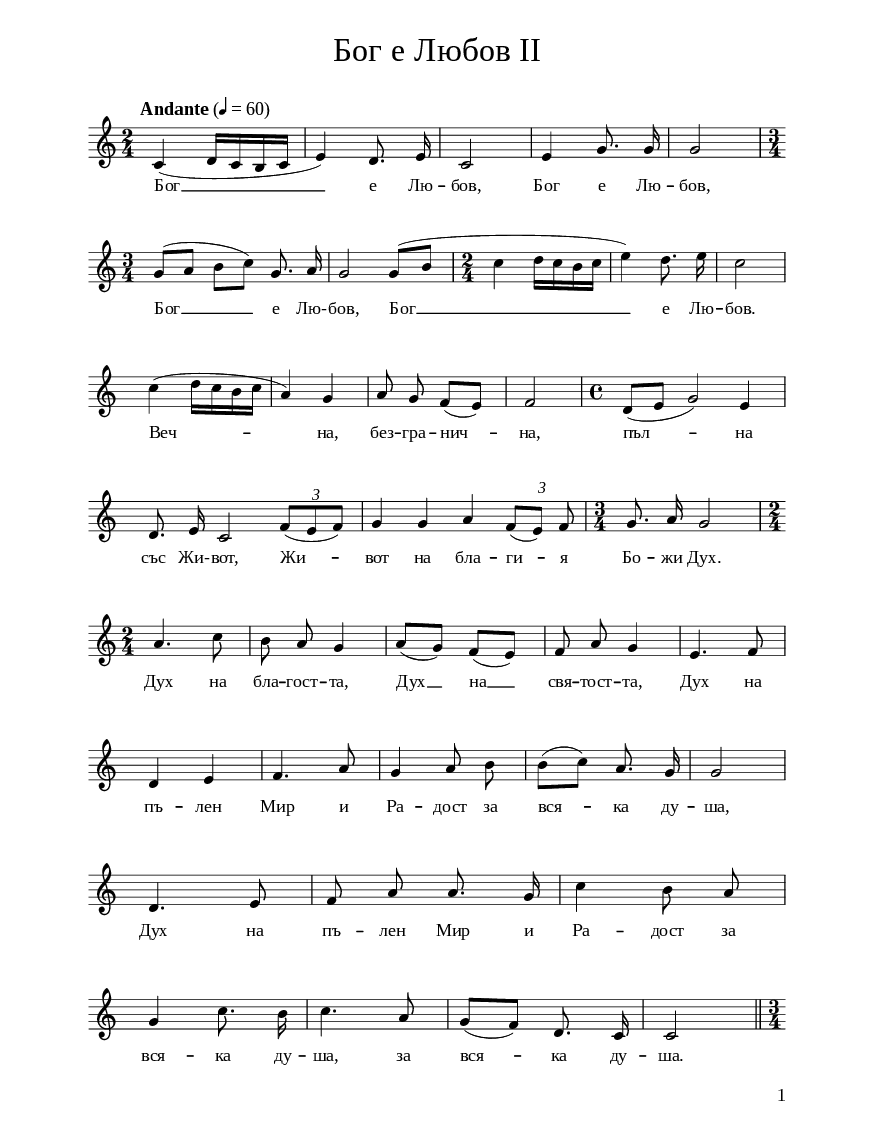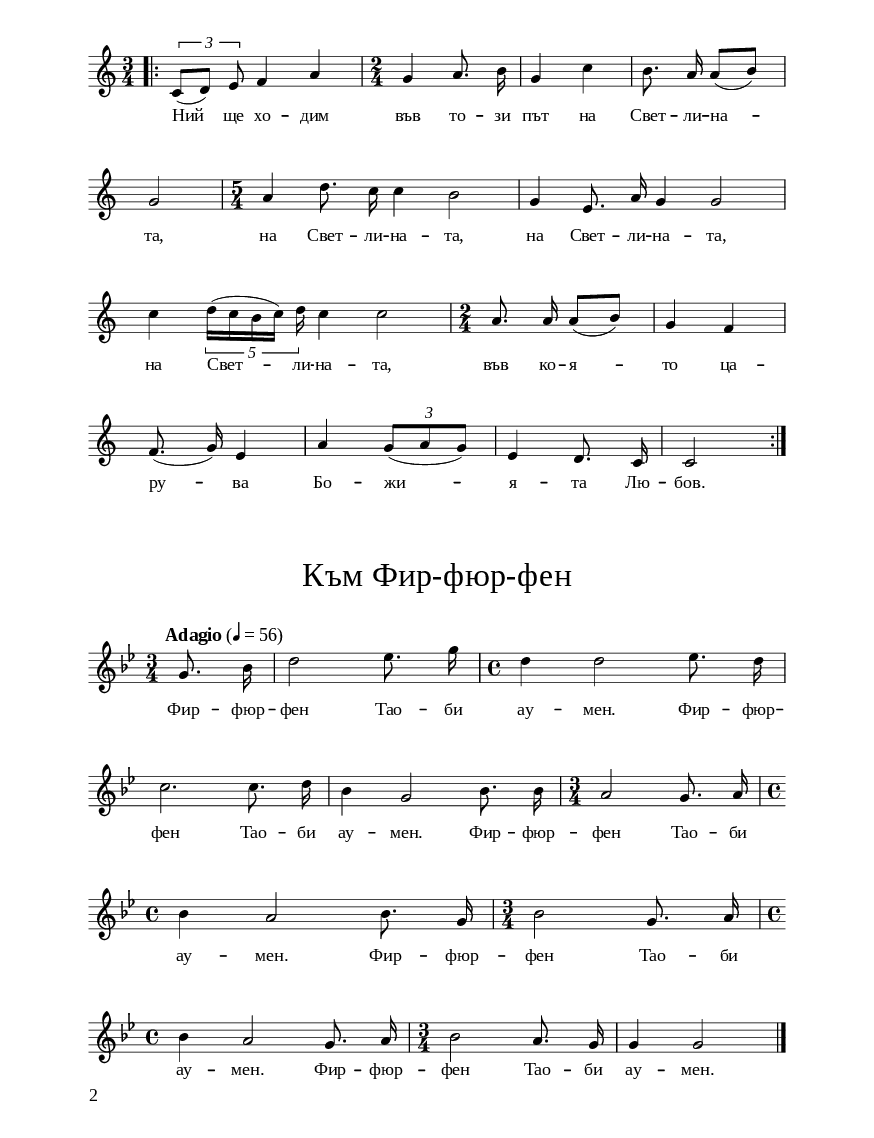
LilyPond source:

\version "2.24.2"

% include paper part and global functions
\include "include/globals.ily"

\bookpart {
  \label #'ref166
  \tocItem \markup "Бог е Любов II"
  \include "include/bookpart-paper.ily"
  \score {
    \include "include/score-layout.ily"

    \new Voice \absolute {
      \clef treble
      \key c \major
      \time 2/4
      \tempoFunc "Andante" 4 "60"
      \autoBeamOff
      c'4 (  d'16 [  c'16  b16  c'16 ]
      | % 2
      e'4 )  d'8.  e'16 | % 3
      c'2 | % 4
      e'4  g'8.  g'16 | % 5
      g'2 \break | % 6
      \time 3/4 g'8 ( [  a'8 ]  b'8 [  c''8 ) ]  % 7
      g'8.   a'16 |  g'2 % 8
      g'8 ( [  b'8 ] | % 9
      \time 2/4 c''4  d''16 [  c''16  b'16
      c''16 ] |
      e''4 )  d''8.  e''16 | % 11
      c''2 \break | % 12
      c''4 (  d''16 [  c''16  b'16
      c''16 ] | % 13
      a'4 )  g'4 | % 14
      a'8  g'8  f'8 ( [  e'8 ) ] | % 15
      f'2 | % 16
      \time 4/4  | % 16
      d'8 ( [  e'8  ]  g'2 ) e'4 | \break % 17
      d'8.  e'16  c'2 \once \omit
      TupletBracket
      \times 2/3  {
        f'8 ( [  e'8  f'8 ) ]
      }
      |  % 18
      g'4  g'4  a'4 \once \omit TupletBracket
      \times 2/3  {
        f'8 ( [  e'8 )  ] f'8
      }
      | % 19
      \time 3/4  | % 19
      g'8.  a'16  g'2 |
      \time 2/4  |
      a'4.  c''8 |  % 21
      b'8  a'8  g'4 |  % 22
      a'8 ( [  g'8 ) ]  f'8 ( [  e'8 ) ]
      | % 23
      f'8  a'8  g'4 | % 24
      e'4.  f'8 | % 25
      d'4  e'4 | % 26
      f'4.  a'8   | % 27
      g'4  a'8  b'8 | % 28
      b'8 ( [  c''8 ) ]  a'8.  g'16 | % 29
      g'2 \break |
      d'4.  e'8 | % 31
      f'8  a'8  a'8.  g'16 | % 32
      c''4  b'8  a'8 \break | % 33
      g'4  c''8.  b'16 | % 34
      c''4.  a'8 | % 35
      g'8 ( [  f'8 ) ]  d'8.  c'16 | % 36
      c'2 \break
      \bar ".|:-||"

      | % 37
      \time 3/4  | % 37

      \times 2/3  {
        c'8 ( [  d'8 ) ]  e'8
      }
      f'4  a'4 | % 38
      \time 2/4  | % 38
      g'4  a'8.   b'16   | % 39
      g'4  c''4  |
      b'8.  a'16  a'8 ( [  b'8 ) ] | % 41
      g'2  | % 42
      \time 5/4  | % 42
      a'4  d''8.  c''16  c''4
      b'2 | % 43
      g'4  e'8.  a'16  g'4  g'2 | \break % 44
      c''4
      \times 4/5  {
        d''16 ( [  c''16  b'16
        c''16 )  ] d''16
      }
      c''4  c''2  | % 45
      \time 2/4  | % 45
      a'8.  a'16  a'8 ( [  b'8 ) ] | % 46
      g'4  f'4 | \break % 47
      f'8. (  g'16 )  e'4 | % 48
      a'4 \once \omit TupletBracket
      \times 2/3  {
        g'8 ( [  a'8  g'8 ) ]
      }
      | % 49
      e'4  d'8.  c'16 |
      c'2
      \bar ":|."
    }

    \addlyrics {
      Бог __ е Лю -- бов,
      Бог е Лю -- бов, Бог __    е
      "Лю-" -- бов,  Бог __
      е Лю -- бов. Веч --
      на, без -- гра -- нич
      -- на, пъл -- на със "Жи-" --
      вот, Жи --  вот на бла -- ги
      -- я Бо -- жи Дух. Дух на бла --
      гост -- та, Дух __  на __  свя --
      тост -- та, Дух на пъ -- лен Мир
      и Ра -- дост за вся -- ка ду --
      ша, Дух на пъ -- лен Мир и Ра --
      дост за вся -- ка ду -- ша, за
      вся -- ка ду -- ша. Ний  ще
      хо -- дим във то -- зи път на
      Свет -- ли -- на -- та, на Свет --
      ли -- на -- та, на Свет -- ли -- на --
      та, на Свет --   ли -- на --
      та, във ко -- я -- то ца -- ру
      -- ва Бо -- жи --  я -- та
      Лю -- бов.}

      \header {
        title = \titleFunc "Бог е Любов II" "Bog e Ljubov II"
      }

      \midi{}

    } % score
    \label #'ref167
    \tocItem \markup "Към Фир-фюр-фен"
    \include "include/bookpart-paper.ily"
    \score {
      \include "include/score-layout.ily"

      \new Voice \relative  c' {
        \clef treble
        \key g \minor
        \time 3/4
        \tempoFunc "Adagio" 4 "56"
        \autoBeamOff

        \partial 4 g'8. bes16 | d2 es8. g16 | \time 4/4 d4 d2 es8. d16 | \break

        c2. c8. d16 | bes4 g2 bes8. bes16 | \time 3/4 a2 g8. a16| \time 4/4 \break

        bes4 a2 bes8. g16 | \time 3/4 bes2 g8. a16 | \time 4/4 \break

        bes4 a2 g8. a16| \time 3/4 bes2 a8. g16 | g4 g2| \bar ".|:-|." \break
      }

      \addlyrics {
        Фир -- фюр --
        фен Тао -- би ау -- мен. Фир -- фюр --
        фен Тао -- би ау -- мен. Фир -- фюр --
        фен Тао -- би ау -- мен. Фир -- фюр --
        фен Тао -- би ау -- мен. Фир -- фюр --
        фен Тао -- би ау -- мен.}

        \header {
          title = \titleFunc "Към Фир-фюр-фен" "Kăm Fir-fjur-fen  – Zu Fir-fjur-fen"
        }

        \midi{}

      } % score



    } % bookpart


